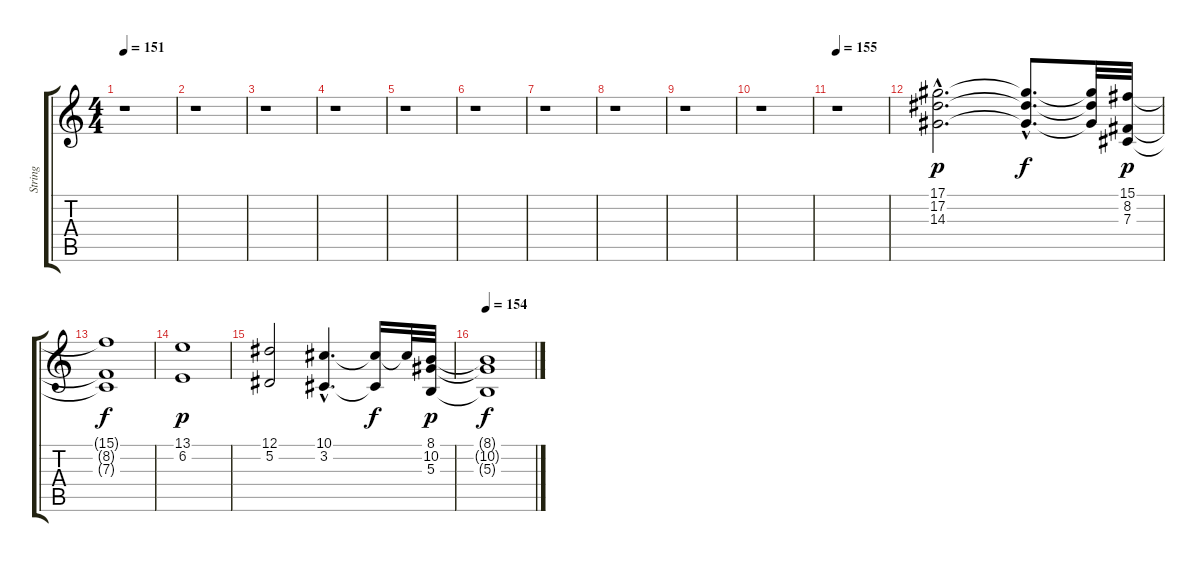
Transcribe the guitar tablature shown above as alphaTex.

\track ("String" "String") {instrument stringensemble2}
\staff {score tabs}
\tuning (Eb4 Bb3 Gb3 Db3 Ab2 Eb2) {hide}
\ts (4 4)
\tempo 151
\clef g2
\ks c
r.1{dy p} |
r.1 |
r.1 |
r.1 |
r.1 |
r.1 |
r.1 |
r.1 |
r.1 |
r.1 |
\tempo 155
r.1 |
(17.1{hac} 17.2{hac} 14.3{hac}).2{d volume 12 instrument synthstrings1} (17.1{hac t} 17.2{hac t} 14.3{hac t}).8{d dy f} (17.1{t} 17.2{t} 14.3{t}).32 (15.1 8.2 7.3).32{dy p volume 13} |
(15.1{t} 8.2{t} 7.3{t}).1{dy f instrument synthstrings1} |
(13.1 6.2).1{dy p volume 13 instrument synthstrings1} |
(12.1 5.2).2{volume 14 instrument synthstrings1} (10.1{hac} 3.2{hac}).4{d volume 14 instrument synthstrings1} (10.1{t} 3.2{t}).16{dy f} 10.1{t}.32 (8.1 10.2 5.3).32{dy p volume 15 instrument synthstrings1} |
\tempo 154
(8.1{t} 10.2{t} 5.3{t}).1{dy f}
